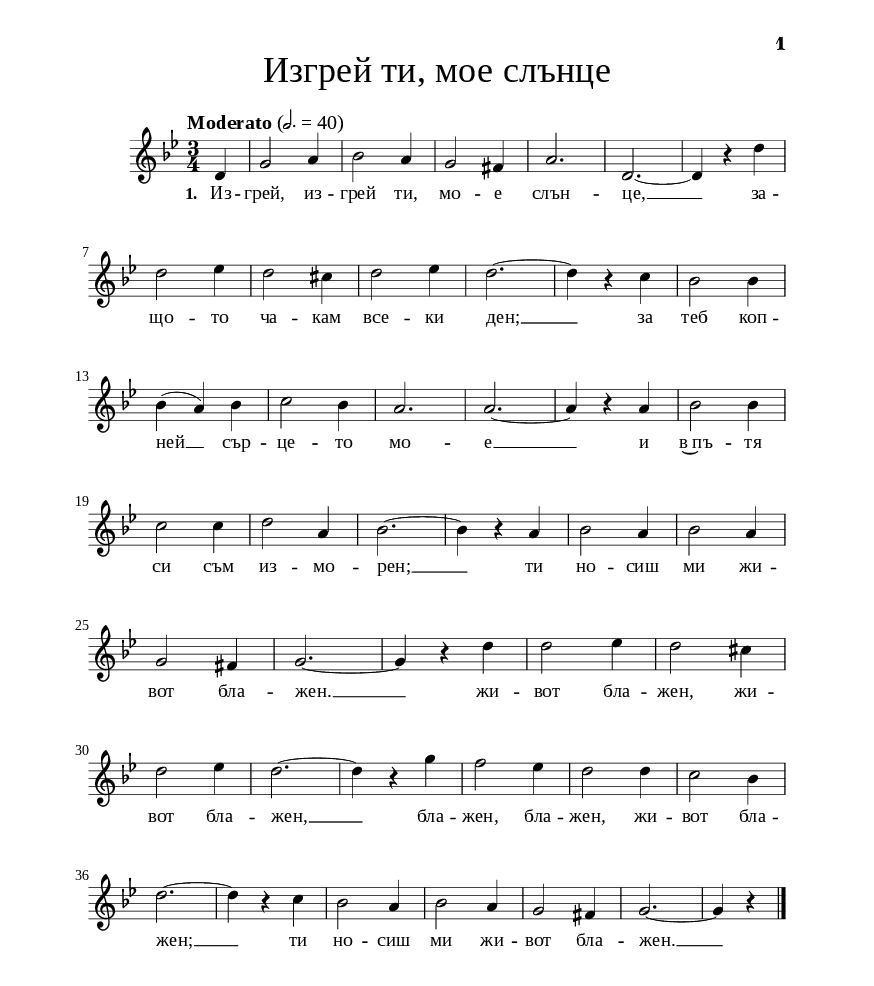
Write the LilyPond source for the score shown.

\version "2.24.4"

% include paper part and global functions
\include "include/globals.ily"

\bookpart {

  \label #'ref030
  \tocItem \markup "Изгрей ти, мое слънце"
  \include "include/bookpart-paper.ily"
  \score {
    \include "include/score-layout.ily"

    \new Voice \absolute {
      \clef treble
      \key g \minor
      \time 3/4
      \tempoFunc "Moderato" 2. "40"
      \autoBeamOff
      \partial 4

      d'4 | g'2 a'4 | bes'2 a'4 | g'2 fis'4 | a'2. | d'2. ~ | d'4 r d'' \break
      d''2 es''4 | d''2 cis''4 | d''2 es''4 | d''2. ~ | d''4 r c'' | bes'2 bes'4 \break |
      bes'4 ( a' ) bes' | c''2 bes'4 | a'2. | a'2. ~ | a'4 r a' |  bes'2 bes'4 \break |
      c''2 c''4 | d''2 a'4 |  bes'2. ~ |  bes'4 r a' |  bes'2 a'4 |  bes'2 a'4 \break |
      g'2 fis'4 | g'2. ~ | g'4 r d'' | d''2 es''4 | d''2 cis''4 \break |
      d''2 es''4 | d''2. ~ | d''4 r g'' | f''2 es''4 | d''2 d''4 | c''2 bes'4 \break |
      d''2.~ | d''4 r c'' | bes'2 a'4 | bes'2 a'4 | g'2 fis'4 | g'2.~ | g'4 r4 \bar "|."\break
    }



    \addlyrics {
      \set stanza = "1. " Из -- грей,
      из -- грей ти, мо -- е слън -- це, __  за -- що --
      то ча -- кам все -- ки ден; __ за теб коп -- ней __ сър -- це -- то мо -- е __ и в~пъ -- тя си съм из
      -- мо -- рен; __  ти но -- сиш ми жи -- вот бла --
      жен.  __ жи -- вот бла -- жен, жи -- вот бла -- жен, __
      бла -- жен, бла -- жен, жи -- вот бла -- жен; __ ти
      но -- сиш ми жи -- вот бла -- жен. __
    }

    \header {
      title = \titleFunc #'ref_desc_10 "Изгрей ти, мое слънце" "Izgrej ti, moe Slănce"
    }

    \midi{}

  } % score

  \pageBreak

  \markup \abs-fontsize #11 \override #`(baseline-skip . ,bgCoupletBaselineSkip){
    

    \fill-line {
      \column {
        \line {
          \bold "2."
          \column {
            "Огрей небето и земята,"
            "лазурни поднебесен шир,"
            "развесели ми днес душата"
            "с трептенията си безспир."
            "О, дай ми тоз живот и мир!"
          }
        }
        \vspace #1
        \line{ \italic"    Припев:"}
        %\vspace #0.3
        \line {
          "   "
          \column {
            "Живот и мир, живот и мир,"
            "и мир, и мир, живот и мир,"
            "о, дай ми тоз живот и мир!"
          }
        }
        \vspace #1
        \line {
          \bold "3."
          \column {
            "Единствено си ти, което"
            "изпълваш всичко със Любов"
            "и подновяваш всичко вехто;"
            "светът чрез теб ще бъде нов;"
            "ти вечно си свята Любов."
          }
        }

        \vspace #1
        \line{ \italic"    Припев:"}
        %\vspace #0.3
        \line {
          "   "
          \column {
            "Света Любов, света Любов,"
            "Любов, Любов, света Любов,"
            "ти вечно си света Любов."
          }
        }
      }
    }
  }
} % bookpart
